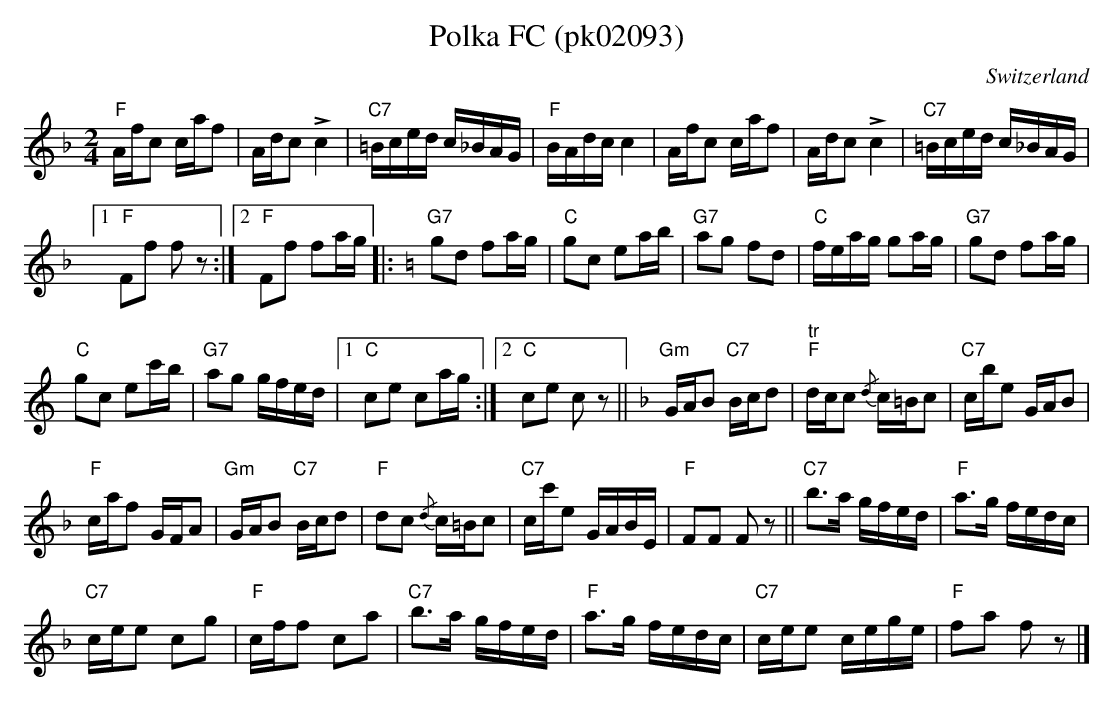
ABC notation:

X:1
T:Polka FC (pk02093)
O:Switzerland
M:2/4
L:1/16
K:F major
"F"Afc2 caf2 | Adc2!>!c4 | "C7"=Bced c_BAG | "F"BAdcc4 | Afc2 caf2 | Adc2!>!c4 | "C7"=Bced c_BAG |1
"F"F2f2 f2z2 :|2 "F"F2f2 f2ag |: [K:C] "G7"g2d2 f2ag | "C"g2c2 e2ab | "G7"a2g2 f2d2 | "C"feag g2ag | "G7"g2d2 f2ag |
"C"g2c2 e2c'b | "G7"a2g2 gfed |1 "C"c2e2 c2ag :|2 "C"c2e2 c2z2 || [K:F]"Gm" GAB2 "C7"Bcd2 | "tr""F"dcc2 {/d}c=Bc2 |  "C7"cbe2 GAB2 |
"F"caf2 GFA2 | "Gm"GAB2 "C7"Bcd2 | "F"d2c2 {/d}c=Bc2 | "C7"cc'e2 GABE | "F"F2F2 F2z2 || "C7"b3a gfed | "F"a3g fedc |
"C7"cee2 c2g2 | "F"cff2 c2a2 | "C7"b3a gfed | "F"a3g fedc | "C7"cee2 cege | "F"f2a2 f2z2 |]
